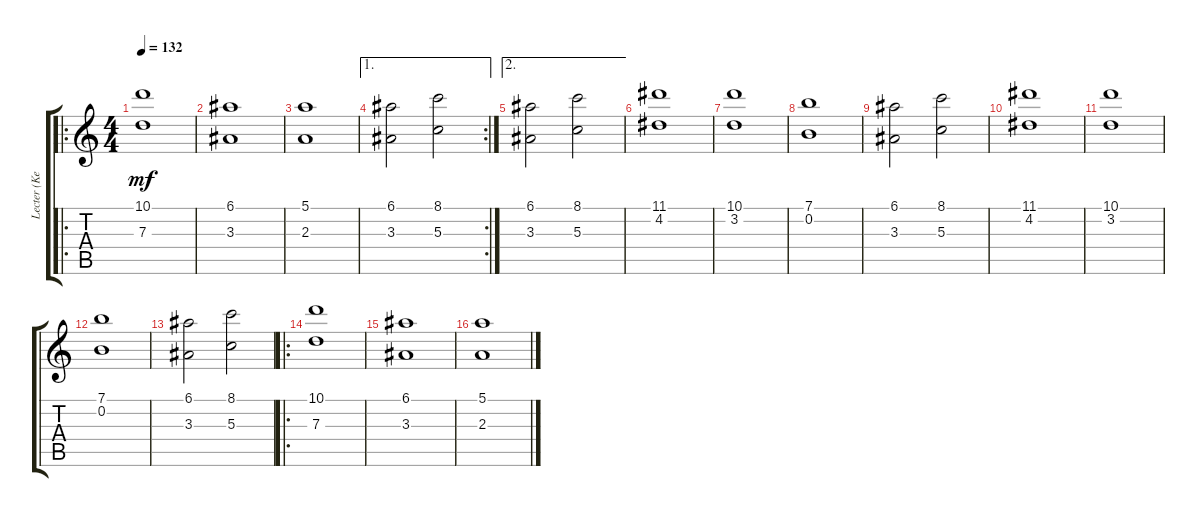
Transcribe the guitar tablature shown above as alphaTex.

\track ("Lecter (KeybRight)" "Lecter (Ke") {instrument stringensemble1}
\staff {score tabs}
\tuning (E5 B4 G4 D4 A3 D3) {hide}
\ro
\ts (4 4)
\tempo 132
\clef g2
\ks c
(10.1 7.3).1{dy mf} |
(6.1 3.3).1 |
(5.1 2.3).1 |
\ae 1
\rc 2
(6.1 3.3).2 (8.1 5.3).2 |
\ae 2
(6.1 3.3).2 (8.1 5.3).2 |
(11.1 4.2).1 |
(10.1 3.2).1 |
(7.1 0.2).1 |
(6.1 3.3).2 (8.1 5.3).2 |
(11.1 4.2).1 |
(10.1 3.2).1 |
(7.1 0.2).1 |
(6.1 3.3).2 (8.1 5.3).2 |
\ro
(10.1 7.3).1 |
(6.1 3.3).1 |
(5.1 2.3).1
